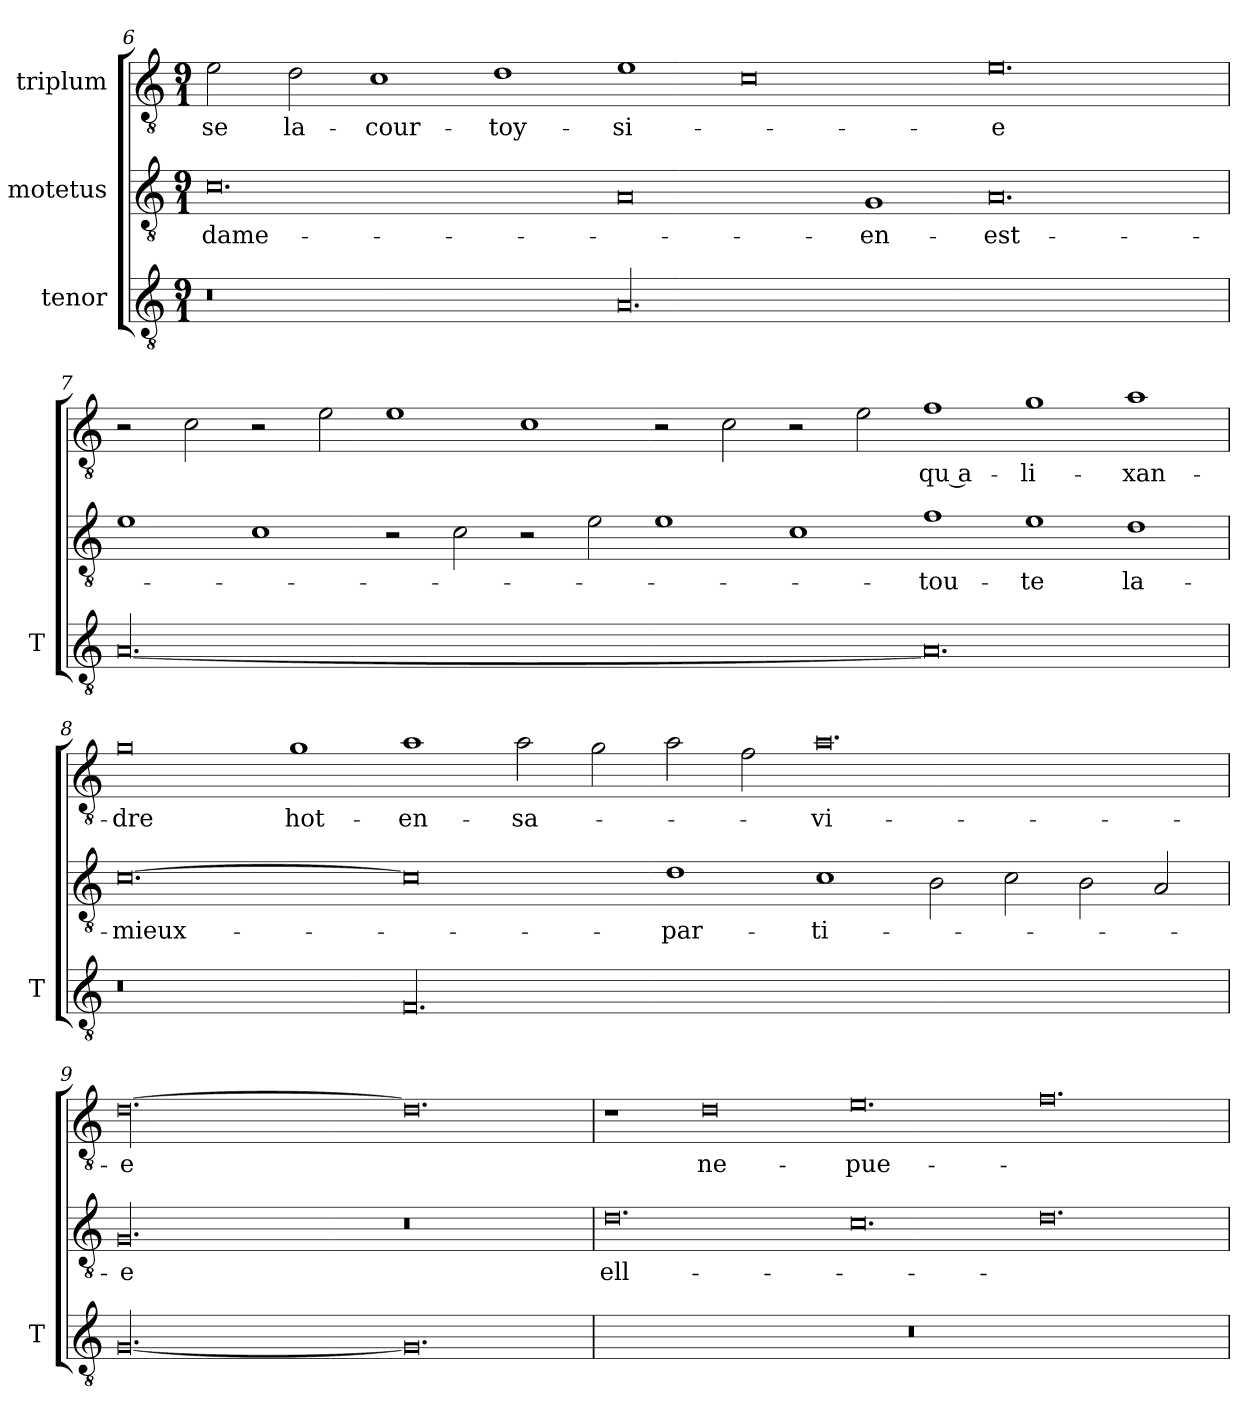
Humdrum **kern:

**kern	**kern	**text	**kern	**text
*part3	*part2	*part2	*part1	*part1
*staff3	*staff2	*staff2	*staff1	*staff1
*I"tenor	*I"motetus	*	*I"triplum	*
*I'T	*	*	*	*
*clefGv2	*clefGv2	*	*clefGv2	*
*k[]	*k[]	*	*k[]	*
*C:	*C:	*	*C:	*
*M9/1	*M9/1	*	*M9/1	*
=6	=6	=6	=6	=6
0.r	0.c\	dame-	2e\	-se
.	.	.	2d\	la-
.	.	.	1c\	cour-
.	.	.	1d\	toy-
00.A/	0A/	.	1e\	-si-
.	.	.	0c\	.
.	1G/	en-	.	.
.	0.A/	est-	0.e\	-e
!!LO:PB:g=z
=7	=7	=7	=7	=7
[00.A/	1e\	.	2r	.
.	.	.	2c\	.
.	1c\	.	2r	.
.	.	.	2e\	.
.	2r	.	1e\	.
.	2c\	.	.	.
.	2r	.	1c\	.
.	2e\	.	.	.
.	1e\	.	2r	.
.	.	.	2c\	.
.	1c\	.	2r	.
.	.	.	2e\	.
0.A/]	1f\	tou-	1f\	qu a-
.	1e\	-te	1g\	-li-
.	1d\	la-	1a\	-xan-
=8	=8	=8	=8	=8
0.r	[0.c\	mieux-	0g\	-dre
.	.	.	1g\	hot-
00.F/	0c\]	.	1a\	en-
.	.	.	2a\	sa-
.	.	.	2g\	.
.	1d\	par-	2a\	.
.	.	.	2f\	.
.	1c\	-ti-	0.a\	vi-
.	2B\	.	.	.
.	2c\	.	.	.
.	2B\	.	.	.
.	2A/	.	.	.
=9	=9	=9	=9	=9
[00.G/	00.G/	-e	[00.d\	-e
0.G/]	0.r	.	0.d\]	.
=10	=10	=10	=10	=10
1%9r	0.d\	ell-	1r	.
.	.	.	0d\	ne-
.	0.c\	.	0.e\	pue-
.	0.d\	.	0.f\	.
=	=	=	=	=
*-	*-	*-	*-	*-
